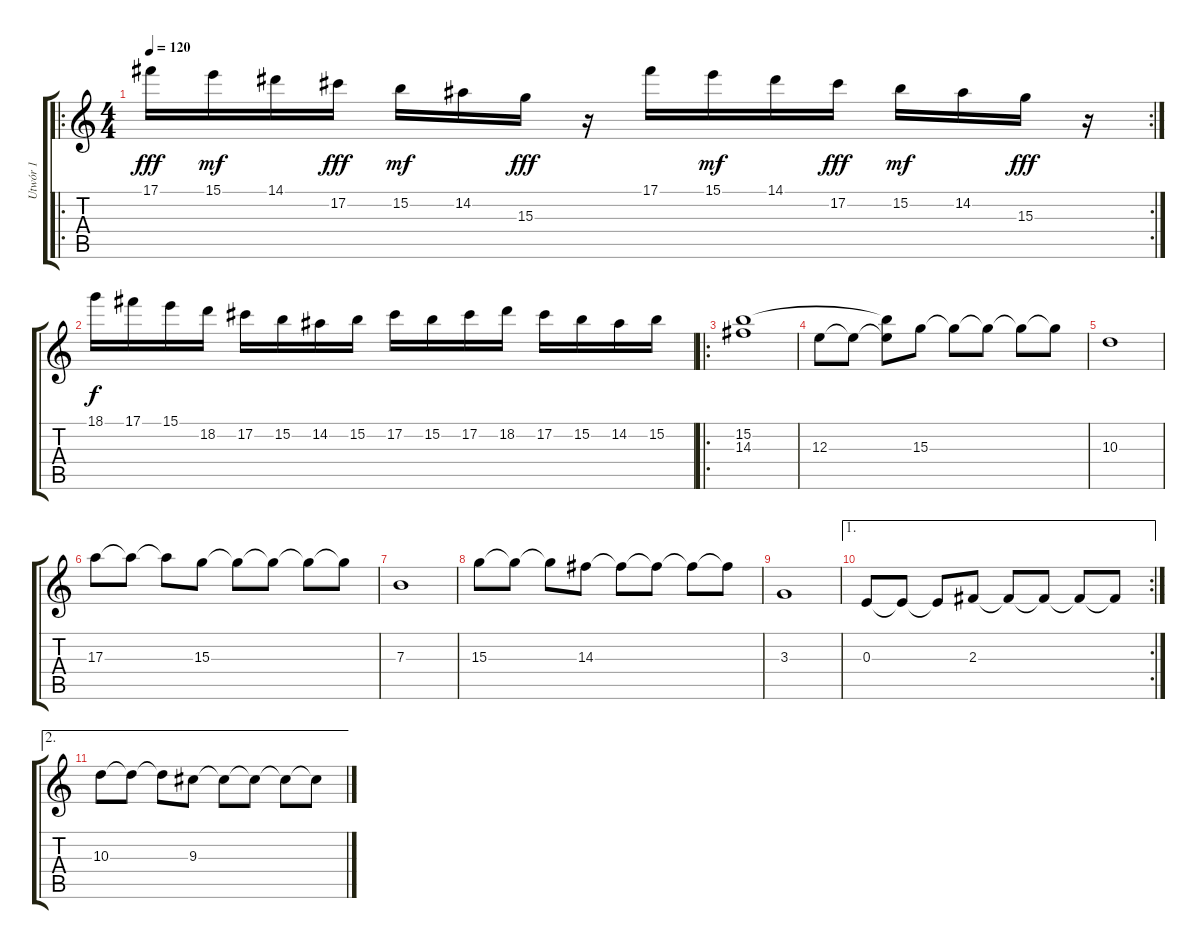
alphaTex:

\track ("Utwór 1" "Utwór 1") {instrument distortionguitar}
\staff {score tabs}
\tuning (Db4 Ab3 E3 B2 Gb2 B1) {hide}
\ro
\rc 2
\ts (4 4)
\tempo 120
\clef g2
\ks c
17.1.16{dy fff} 15.1.16{dy mf} 14.1.16 17.2.16{dy fff} 15.2.16{dy mf} 14.2.16 15.3.16{dy fff} r.16 17.1.16 15.1.16{dy mf} 14.1.16 17.2.16{dy fff} 15.2.16{dy mf} 14.2.16 15.3.16{dy fff} r.16 |
18.1.16{dy f} 17.1.16 15.1.16 18.2.16 17.2.16 15.2.16 14.2.16 15.2.16 17.2.16 15.2.16 17.2.16 18.2.16 17.2.16 15.2.16 14.2.16 15.2.16 |
\ro
(15.2 14.3).1 |
12.3.8 12.3{t}.8 (15.2{t} 12.3{t}).8 15.3.8 15.3{t}.8 15.3{t}.8 15.3{t}.8 15.3{t}.8 |
10.3.1 |
17.3.8 17.3{t}.8 17.3{t}.8 15.3.8 15.3{t}.8 15.3{t}.8 15.3{t}.8 15.3{t}.8 |
7.3.1 |
15.3.8 15.3{t}.8 15.3{t}.8 14.3.8 14.3{t}.8 14.3{t}.8 14.3{t}.8 14.3{t}.8 |
3.3.1 |
\ae 1
\rc 2
0.3.8 0.3{t}.8 0.3{t}.8 2.3.8 2.3{t}.8 2.3{t}.8 2.3{t}.8 2.3{t}.8 |
\ae 2
10.3.8 10.3{t}.8 10.3{t}.8 9.3.8 9.3{t}.8 9.3{t}.8 9.3{t}.8 9.3{t}.8
